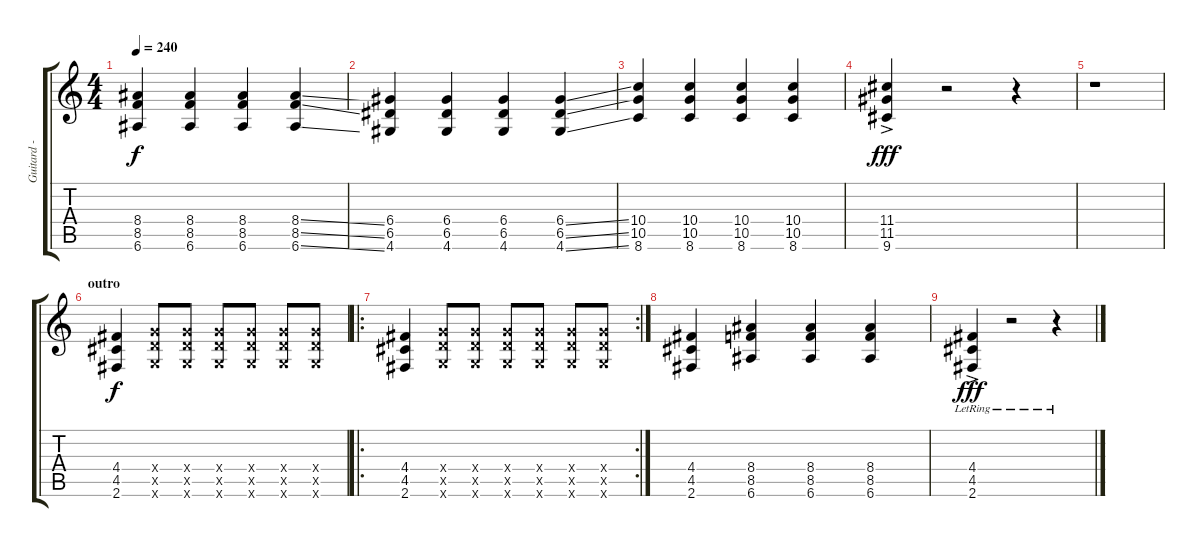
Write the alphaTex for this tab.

\track ("Guitard - Yves" "Guitard - ") {instrument overdrivenguitar}
\staff {score tabs}
\tuning (E4 B3 G3 D3 A2 E2) {hide}
\ts (4 4)
\tempo 240
\clef g2
\ks c
(8.4 8.5 6.6).4{dy f} (8.4 8.5 6.6).4 (8.4 8.5 6.6).4 (8.4{ss} 8.5{ss} 6.6{ss}).4 |
(6.4 6.5 4.6).4 (6.4 6.5 4.6).4 (6.4 6.5 4.6).4 (6.4{ss} 6.5{ss} 4.6{ss}).4 |
(10.4 10.5 8.6).4 (10.4 10.5 8.6).4 (10.4 10.5 8.6).4 (10.4 10.5 8.6).4 |
(11.4{ac} 11.5{ac} 9.6{ac}).4{dy fff} r.2 r.4 |
r.1 |
\section ("" "outro")
(4.4 4.5 2.6).4{dy f} (5.4{x} 5.5{x} 3.6{x}).8 (5.4{x} 5.5{x} 3.6{x}).8 (5.4{x} 5.5{x} 3.6{x}).8 (5.4{x} 5.5{x} 3.6{x}).8 (5.4{x} 5.5{x} 3.6{x}).8 (5.4{x} 5.5{x} 3.6{x}).8 |
\ro
\rc 2
(4.4 4.5 2.6).4 (5.4{x} 5.5{x} 3.6{x}).8 (5.4{x} 5.5{x} 3.6{x}).8 (5.4{x} 5.5{x} 3.6{x}).8 (5.4{x} 5.5{x} 3.6{x}).8 (5.4{x} 5.5{x} 3.6{x}).8 (5.4{x} 5.5{x} 3.6{x}).8 |
(4.4 4.5 2.6).4 (8.4 8.5 6.6).4 (8.4 8.5 6.6).4 (8.4 8.5 6.6).4 |
(4.4{ac lr} 4.5{ac lr} 2.6{ac lr}).4{dy fff} r.2 r.4
